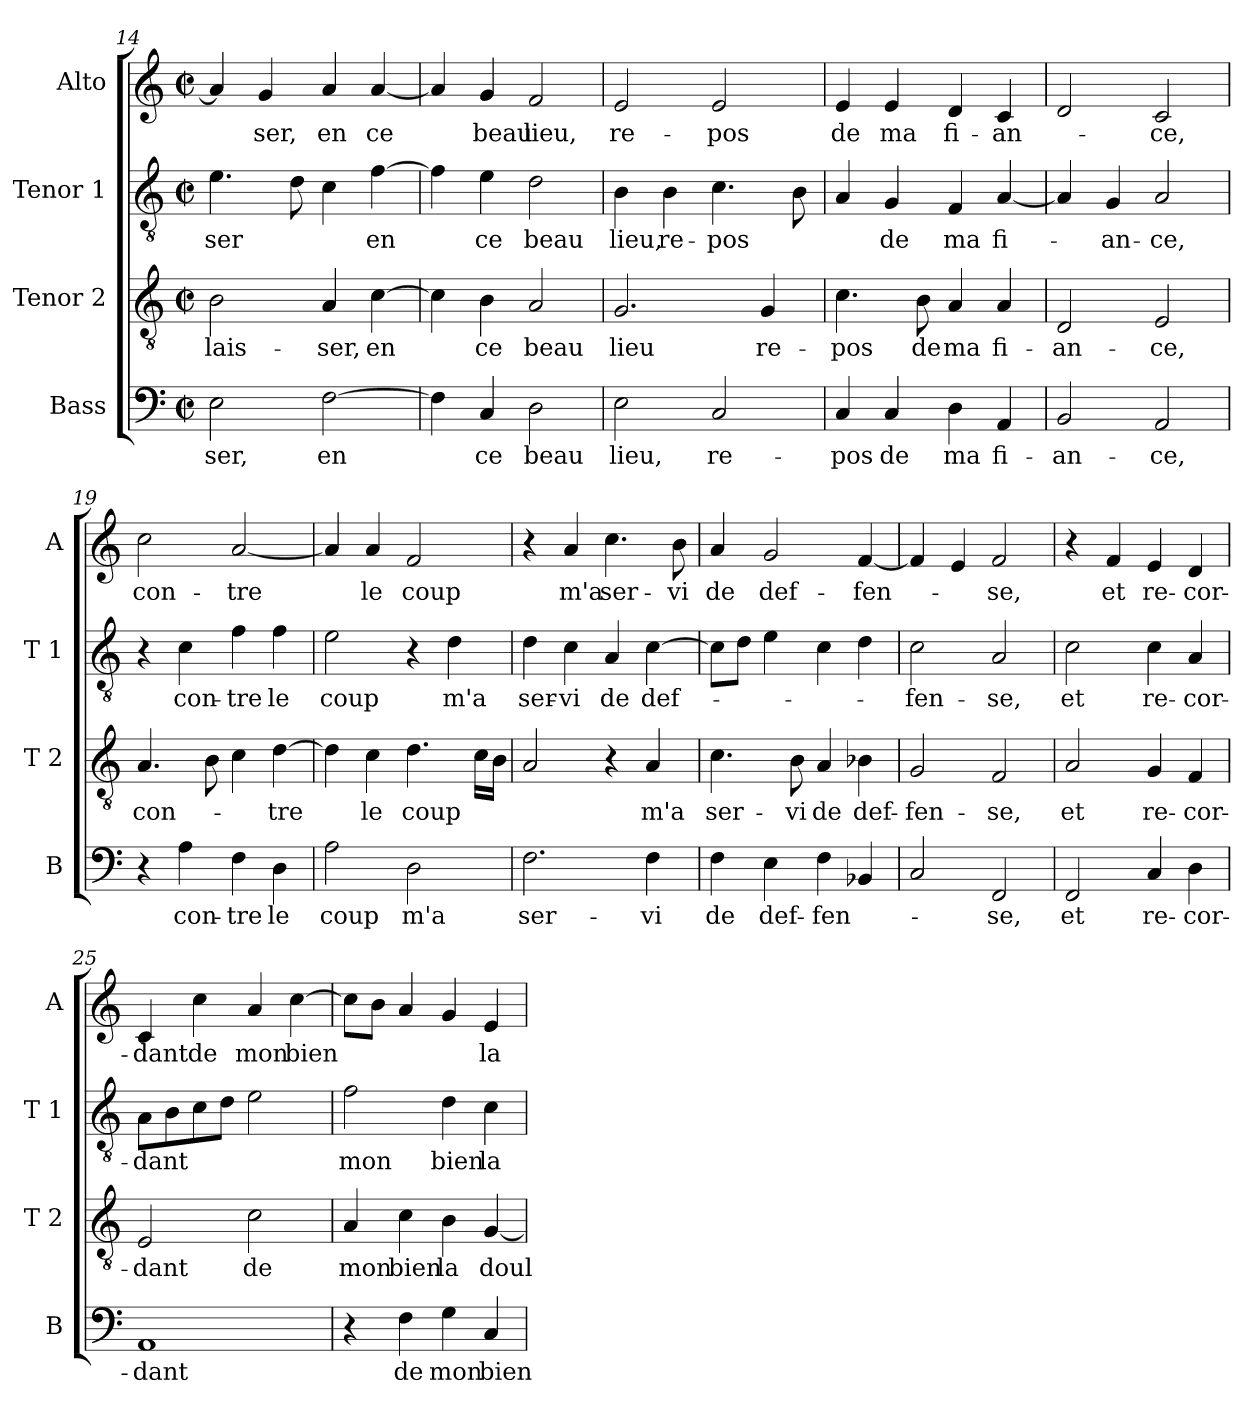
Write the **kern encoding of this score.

**kern	**text	**kern	**text	**kern	**text	**kern	**text
*part4	*part4	*part3	*part3	*part2	*part2	*part1	*part1
*staff4	*staff4	*staff3	*staff3	*staff2	*staff2	*staff1	*staff1
*I"Bass	*	*I"Tenor 2	*	*I"Tenor 1	*	*I"Alto	*
*I'B	*	*I'T 2	*	*I'T 1	*	*I'A	*
*clefF4	*	*clefGv2	*	*clefGv2	*	*clefG2	*
*k[]	*	*k[]	*	*k[]	*	*k[]	*
*C:	*	*C:	*	*C:	*	*C:	*
*M2/2	*	*M2/2	*	*M2/2	*	*M2/2	*
*met(c|)	*	*met(c|)	*	*met(c|)	*	*met(c|)	*
=14	=14	=14	=14	=14	=14	=14	=14
!	!LO:LY:b	!	!LO:LY:b	!	!LO:LY:b	!	!
2E\	-ser,	2B\	lais-	4.e\	-ser	4a/]	.
!	!	!	!	!	!	!	!LO:LY:b
.	.	.	.	.	.	4g/	-ser,
.	.	.	.	8d\	.	.	.
!	!LO:LY:b	!	!LO:LY:b	!	!	!	!LO:LY:b
[2F\	en	4A/	-ser,	4c\	.	4a/	en
!	!	!	!LO:LY:b	!	!LO:LY:b	!	!LO:LY:b
.	.	[4c\	en	[4f\	en	[4a/	ce
=15	=15	=15	=15	=15	=15	=15	=15
4F\]	.	4c\]	.	4f\]	.	4a/]	.
!	!LO:LY:b	!	!LO:LY:b	!	!LO:LY:b	!	!LO:LY:b
4C/	ce	4B\	ce	4e\	ce	4g/	beau
!	!LO:LY:b	!	!LO:LY:b	!	!LO:LY:b	!	!LO:LY:b
2D\	beau	2A/	beau	2d\	beau	2f/	lieu,
!!LO:LB:g=z
=16	=16	=16	=16	=16	=16	=16	=16
!	!LO:LY:b	!	!LO:LY:b	!	!LO:LY:b	!	!LO:LY:b
2E\	lieu,	2.G/	lieu	4B\	lieu,	2e/	re-
!	!	!	!	!	!LO:LY:b	!	!
.	.	.	.	4B\	re-	.	.
!	!LO:LY:b	!	!	!	!LO:LY:b	!	!LO:LY:b
2C/	re-	.	.	4.c\	-pos	2e/	-pos
!	!	!	!LO:LY:b	!	!	!	!
.	.	4G/	re-	.	.	.	.
.	.	.	.	8B\	.	.	.
=17	=17	=17	=17	=17	=17	=17	=17
!	!LO:LY:b	!	!LO:LY:b	!	!	!	!LO:LY:b
4C/	-pos	4.c\	-pos	4A/	.	4e/	de
!	!LO:LY:b	!	!	!	!LO:LY:b	!	!LO:LY:b
4C/	de	.	.	4G/	de	4e/	ma
!	!	!	!LO:LY:b	!	!	!	!
.	.	8B\	de	.	.	.	.
!	!LO:LY:b	!	!LO:LY:b	!	!LO:LY:b	!	!LO:LY:b
4D\	ma	4A/	ma	4F/	ma	4d/	fi-
!	!LO:LY:b	!	!LO:LY:b	!	!LO:LY:b	!	!LO:LY:b
4AA/	fi-	4A/	fi-	[4A/	fi-	4c/	-an-
=18	=18	=18	=18	=18	=18	=18	=18
!	!LO:LY:b	!	!LO:LY:b	!	!	!	!
2BB/	-an-	2D/	-an-	4A/]	.	2d/	.
!	!	!	!	!	!LO:LY:b	!	!
.	.	.	.	4G/	-an-	.	.
!	!LO:LY:b	!	!LO:LY:b	!	!LO:LY:b	!	!LO:LY:b
2AA/	-ce,	2E/	-ce,	2A/	-ce,	2c/	-ce,
=19	=19	=19	=19	=19	=19	=19	=19
!	!	!	!LO:LY:b	!	!	!	!LO:LY:b
4r	.	4.A/	con-	4r	.	2cc\	con-
!	!LO:LY:b	!	!	!	!LO:LY:b	!	!
4A\	con-	.	.	4c\	con-	.	.
.	.	8B\	.	.	.	.	.
!	!LO:LY:b	!	!	!	!LO:LY:b	!	!LO:LY:b
4F\	-tre	4c\	.	4f\	-tre	[2a/	-tre
!	!LO:LY:b	!	!LO:LY:b	!	!LO:LY:b	!	!
4D\	le	[4d\	-tre	4f\	le	.	.
=20	=20	=20	=20	=20	=20	=20	=20
!	!LO:LY:b	!	!	!	!LO:LY:b	!	!
2A\	coup	4d\]	.	2e\	coup	4a/]	.
!	!	!	!LO:LY:b	!	!	!	!LO:LY:b
.	.	4c\	le	.	.	4a/	le
!	!LO:LY:b	!	!LO:LY:b	!	!	!	!LO:LY:b
2D\	m'a	4.d\	coup	4r	.	2f/	coup
!	!	!	!	!	!LO:LY:b	!	!
.	.	.	.	4d\	m'a	.	.
.	.	16c\LL	.	.	.	.	.
.	.	16B\JJ	.	.	.	.	.
=21	=21	=21	=21	=21	=21	=21	=21
!	!LO:LY:b	!	!	!	!LO:LY:b	!	!
2.F\	ser-	2A/	.	4d\	ser-	4r	.
!	!	!	!	!	!LO:LY:b	!	!LO:LY:b
.	.	.	.	4c\	-vi	4a/	m'a
!	!	!	!	!	!LO:LY:b	!	!LO:LY:b
.	.	4r	.	4A/	de	4.cc\	ser-
!	!LO:LY:b	!	!LO:LY:b	!	!LO:LY:b	!	!
4F\	-vi	4A/	m'a	[4c\	def-	.	.
!	!	!	!	!	!	!	!LO:LY:b
.	.	.	.	.	.	8b\	-vi
!!LO:LB:g=z
=22	=22	=22	=22	=22	=22	=22	=22
!	!LO:LY:b	!	!LO:LY:b	!	!	!	!LO:LY:b
4F\	de	4.c\	ser-	8c\L]	.	4a/	de
.	.	.	.	8d\J	.	.	.
!	!LO:LY:b	!	!	!	!	!	!LO:LY:b
4E\	def-	.	.	4e\	.	2g/	def-
!	!	!	!LO:LY:b	!	!	!	!
.	.	8B\	-vi	.	.	.	.
!	!LO:LY:b	!	!LO:LY:b	!	!	!	!
4F\	-fen-	4A/	de	4c\	.	.	.
!	!	!	!LO:LY:b	!	!	!	!LO:LY:b
4BB-X/	.	4B-X\	def-	4d\	.	[4f/	-fen-
=23	=23	=23	=23	=23	=23	=23	=23
!	!	!	!LO:LY:b	!	!LO:LY:b	!	!
2C/	.	2G/	-fen-	2c\	-fen-	4f/]	.
.	.	.	.	.	.	4e/	.
!	!LO:LY:b	!	!LO:LY:b	!	!LO:LY:b	!	!LO:LY:b
2FF/	-se,	2F/	-se,	2A/	-se,	2f/	-se,
=24	=24	=24	=24	=24	=24	=24	=24
!	!LO:LY:b	!	!LO:LY:b	!	!LO:LY:b	!	!
2FF/	et	2A/	et	2c\	et	4r	.
!	!	!	!	!	!	!	!LO:LY:b
.	.	.	.	.	.	4f/	et
!	!LO:LY:b	!	!LO:LY:b	!	!LO:LY:b	!	!LO:LY:b
4C/	re-	4G/	re-	4c\	re-	4e/	re-
!	!LO:LY:b	!	!LO:LY:b	!	!LO:LY:b	!	!LO:LY:b
4D\	-cor-	4F/	-cor-	4A/	-cor-	4d/	-cor-
=25	=25	=25	=25	=25	=25	=25	=25
!	!LO:LY:b	!	!LO:LY:b	!	!LO:LY:b	!	!LO:LY:b
1AA	-dant	2E/	-dant	8A\L	-dant	4c/	-dant
.	.	.	.	8B\	.	.	.
!	!	!	!	!	!	!	!LO:LY:b
.	.	.	.	8c\	.	4cc\	de
.	.	.	.	8d\J	.	.	.
!	!	!	!LO:LY:b	!	!	!	!LO:LY:b
.	.	2c\	de	2e\	.	4a/	mon
!	!	!	!	!	!	!	!LO:LY:b
.	.	.	.	.	.	[4cc\	bien
=26	=26	=26	=26	=26	=26	=26	=26
!	!	!	!LO:LY:b	!	!LO:LY:b	!	!
4r	.	4A/	mon	2f\	mon	8cc\L]	.
.	.	.	.	.	.	8b\J	.
!	!LO:LY:b	!	!LO:LY:b	!	!	!	!
4F\	de	4c\	bien	.	.	4a/	.
!	!LO:LY:b	!	!LO:LY:b	!	!LO:LY:b	!	!
4G\	mon	4B\	la	4d\	bien	4g/	.
!	!LO:LY:b	!	!LO:LY:b	!	!LO:LY:b	!	!LO:LY:b
4C/	bien	[4G/	doul	4c\	la	4e/	la
=	=	=	=	=	=	=	=
*-	*-	*-	*-	*-	*-	*-	*-
